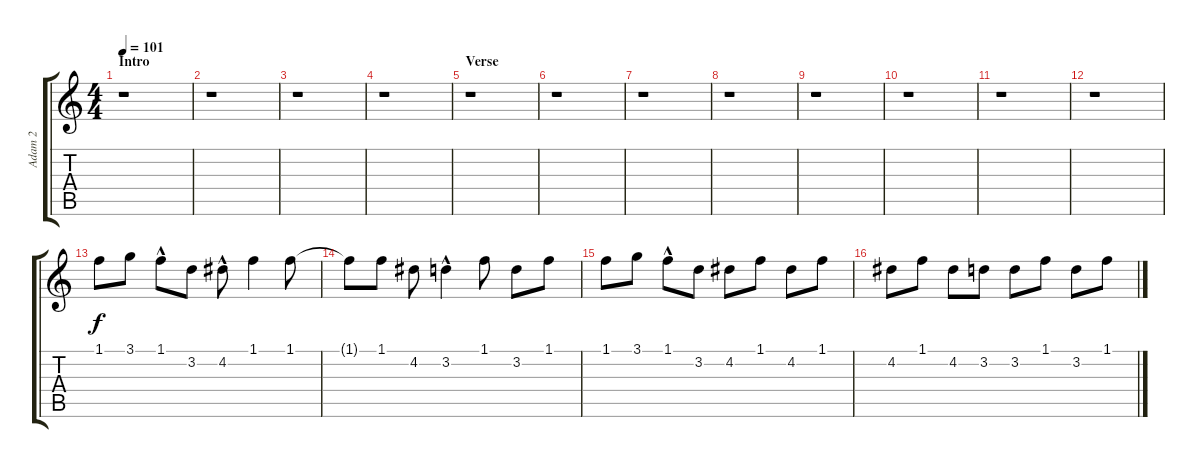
\track ("Adam 2" "Adam 2") {instrument electricguitarjazz}
\staff {score tabs}
\tuning (E4 B3 G3 D3 A2 E2) {hide}
\ts (4 4)
\section ("" "Intro")
\tempo 101
\clef g2
\ks c
r.1{dy f instrument electricguitarjazz} |
r.1 |
r.1 |
r.1 |
\section ("" "Verse")
r.1 |
r.1 |
r.1 |
r.1 |
r.1 |
r.1 |
r.1 |
r.1 |
1.1.8 3.1.8 1.1{hac}.8 3.2.8 4.2{hac}.8 1.1.4 1.1.8 |
1.1{t}.8 1.1.8 4.2.8 3.2{hac}.4 1.1.8 3.2.8 1.1.8 |
1.1.8 3.1.8 1.1{hac}.8 3.2.8 4.2.8 1.1.8 4.2.8 1.1.8 |
4.2.8 1.1.8 4.2.8 3.2.8 3.2.8 1.1.8 3.2.8 1.1.8
